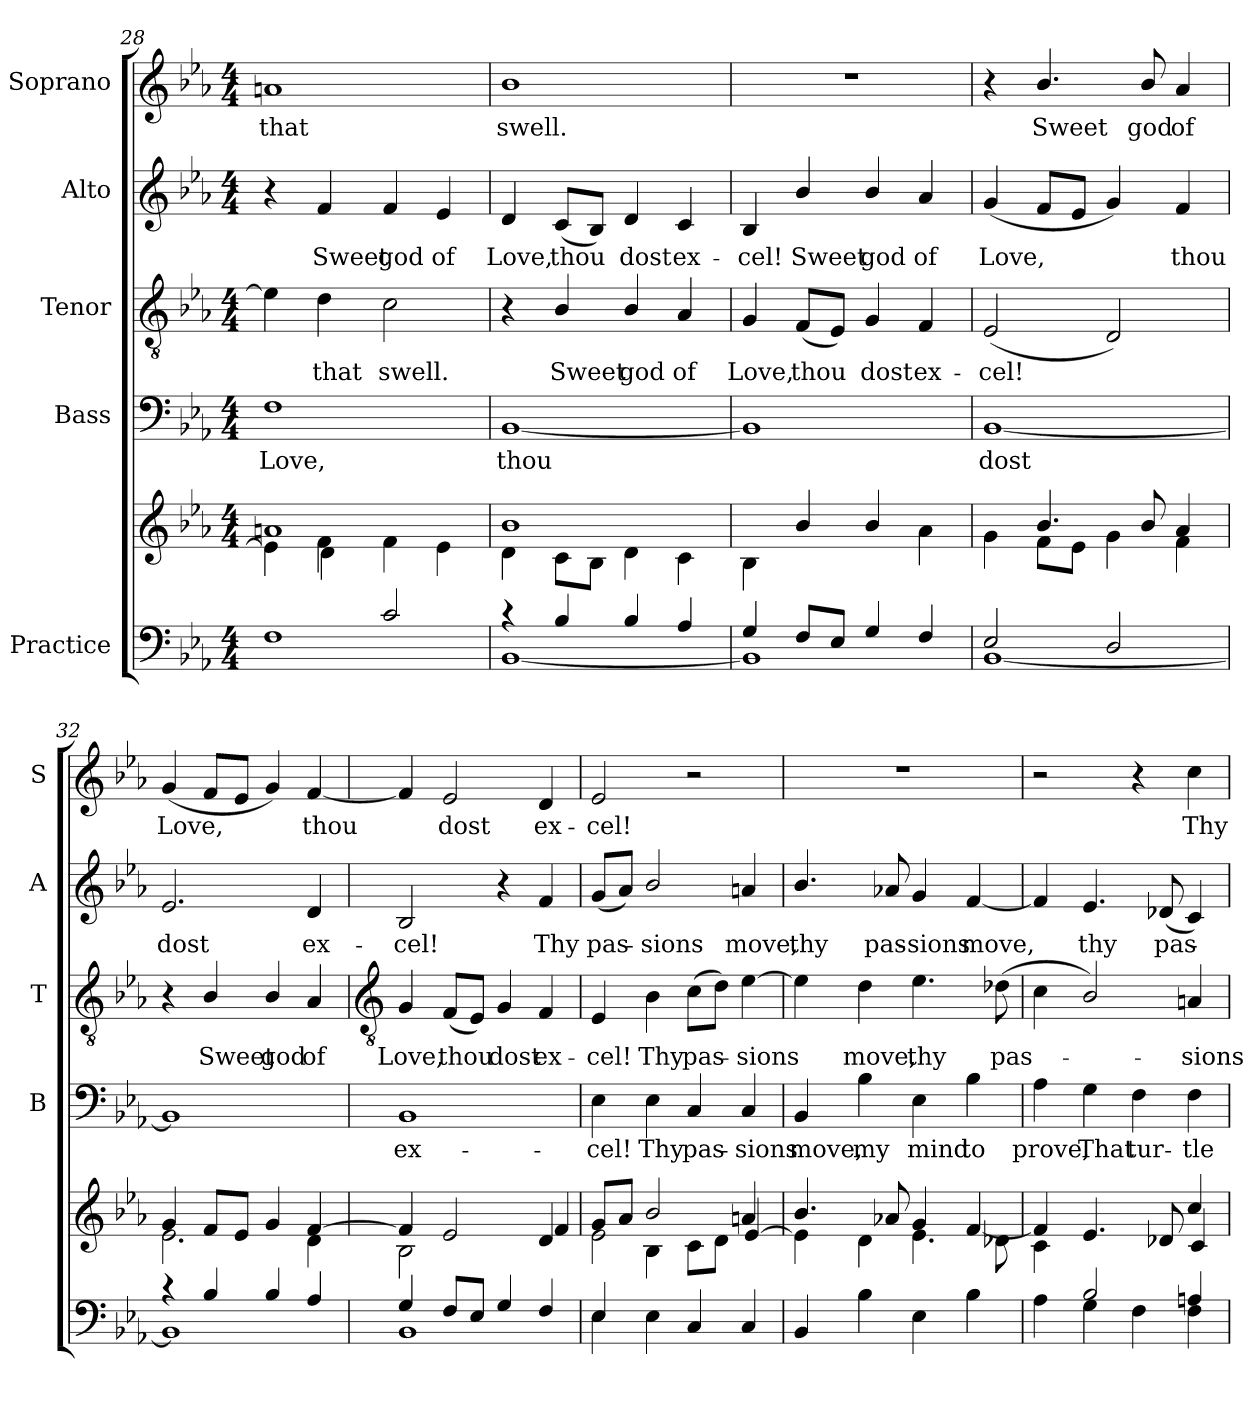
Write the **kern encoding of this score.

**kern	**kern	**kern	**text	**kern	**text	**kern	**text	**kern	**text
*part5	*part5	*part4	*part4	*part3	*part3	*part2	*part2	*part1	*part1
*staff6	*staff5	*staff4	*staff4	*staff3	*staff3	*staff2	*staff2	*staff1	*staff1
*I"Practice	*	*I"Bass	*	*I"Tenor	*	*I"Alto	*	*I"Soprano	*
*	*	*I'B	*	*I'T	*	*I'A	*	*I'S	*
!!LO:LB:g=z
*clefF4	*clefG2	*clefF4	*	*clefGv2	*	*clefG2	*	*clefG2	*
*k[b-e-a-]	*k[b-e-a-]	*k[b-e-a-]	*	*k[b-e-a-]	*	*k[b-e-a-]	*	*k[b-e-a-]	*
*E-:	*E-:	*E-:	*	*E-:	*	*E-:	*	*E-:	*
*M4/4	*M4/4	*M4/4	*	*M4/4	*	*M4/4	*	*M4/4	*
=28	=28	=28	=28	=28	=28	=28	=28	=28	=28
*^	*^	*	*	*	*	*	*	*	*
*	*	*	*^	*	*	*	*	*	*	*	*
!	!	!	!	!	!	!LO:LY:b	!	!	!	!	!	!LO:LY:b
2ryy	1F	1an	4ryy	4e-\]	1F	Love,	4e-]	.	4r	.	1an	that
!	!	!	!	!	!	!	!	!LO:LY:b	!	!LO:LY:b	!	!
.	.	.	4f\	4d\	.	.	4d	that	4f	Sweet	.	.
!	!	!	!	!	!	!	!	!LO:LY:b	!	!LO:LY:b	!	!
2c/	.	.	4f\	2ryy	.	.	2c	swell.	4f	god	.	.
!	!	!	!	!	!	!	!	!	!	!LO:LY:b	!	!
.	.	.	4e-\	.	.	.	.	.	4e-	of	.	.
*	*	*	*v	*v	*	*	*	*	*	*	*	*
=29	=29	=29	=29	=29	=29	=29	=29	=29	=29	=29	=29
!	!	!	!	!	!LO:LY:b	!	!	!	!LO:LY:b	!	!LO:LY:b
4r	[1BB-	1b-	4d\	[1BB-	thou	4r	.	4d	Love,	1b-	swell.
!	!	!	!	!	!	!	!LO:LY:b	!	!LO:LY:b	!	!
4B-/	.	.	8c\L	.	.	4B-/	Sweet	(<8cL	thou	.	.
.	.	.	8B-\J	.	.	.	.	8B-J)	.	.	.
!	!	!	!	!	!	!	!LO:LY:b	!	!LO:LY:b	!	!
4B-/	.	.	4d\	.	.	4B-/	god	4d	dost	.	.
!	!	!	!	!	!	!	!LO:LY:b	!	!LO:LY:b	!	!
4A-/	.	.	4c\	.	.	4A-	of	4c	ex-	.	.
=30	=30	=30	=30	=30	=30	=30	=30	=30	=30	=30	=30
!	!	!	!	!	!	!	!LO:LY:b	!	!LO:LY:b	!	!
4G/	1BB-]	1ryy	4B-	1BB-]	.	4G	Love,	4B-	-cel!	1r	.
!	!	!	!	!	!	!	!LO:LY:b	!	!LO:LY:b	!	!
8F/L	.	.	4b-/	.	.	(<8FL	thou	4b-/	Sweet	.	.
8E-/J	.	.	.	.	.	8E-J)	.	.	.	.	.
!	!	!	!	!	!	!	!LO:LY:b	!	!LO:LY:b	!	!
4G/	.	.	4b-/	.	.	4G	dost	4b-/	god	.	.
!	!	!	!	!	!	!	!LO:LY:b	!	!LO:LY:b	!	!
4F/	.	.	4a-	.	.	4F	ex-	4a-	of	.	.
=31	=31	=31	=31	=31	=31	=31	=31	=31	=31	=31	=31
!	!	!	!	!	!LO:LY:b	!	!LO:LY:b	!	!LO:LY:b	!	!
2E-/	[1BB-	4ryy	4g\	[1BB-	dost	(<2E-	-cel!	(<4g	Love,	4r	.
!	!	!	!	!	!	!	!	!	!	!	!LO:LY:b
.	.	4.b-/	8f\L	.	.	.	.	8fL	.	4.b-/	Sweet
.	.	.	8e-\J	.	.	.	.	8e-J	.	.	.
2D/	.	.	4g\	.	.	2D)	.	4g)	.	.	.
!	!	!	!	!	!	!	!	!	!	!	!LO:LY:b
.	.	8b-/	.	.	.	.	.	.	.	8b-/	god
!	!	!	!	!	!	!	!	!	!LO:LY:b	!	!LO:LY:b
.	.	4a-	4f	.	.	.	.	4f	thou	4a-	of
=32	=32	=32	=32	=32	=32	=32	=32	=32	=32	=32	=32
!	!	!	!	!	!	!	!	!	!LO:LY:b	!	!LO:LY:b
4r	1BB-]	4g	2.e-\	1BB-]	.	4r	.	2.e-	dost	(<4g	Love,
!	!	!	!	!	!	!	!LO:LY:b	!	!	!	!
4B-/	.	8fL	.	.	.	4B-/	Sweet	.	.	8fL	.
.	.	8e-J	.	.	.	.	.	.	.	8e-J	.
!	!	!	!	!	!	!	!LO:LY:b	!	!	!	!
4B-/	.	4g	.	.	.	4B-/	god	.	.	4g)	.
!	!	!	!	!	!	!	!LO:LY:b	!	!LO:LY:b	!	!LO:LY:b
4A-/	.	[4f	4d	.	.	4A-	of	4d	ex-	[4f	thou
!!LO:LB:g=z
=33	=33	=33	=33	=33	=33	=33	=33	=33	=33	=33	=33
*	*	*	*	*	*	*clefGv2	*	*	*	*	*
!	!	!	!	!	!LO:LY:b	!	!LO:LY:b	!	!LO:LY:b	!	!
4G/	1BB-	4f]	2B-\	1BB-	ex-	4G	Love,	2B-	-cel!	4f]	.
!	!	!	!	!	!	!	!LO:LY:b	!	!	!	!LO:LY:b
8F/L	.	2e-	.	.	.	(<8FL	thou	.	.	2e-	dost
8E-/J	.	.	.	.	.	8E-J)	.	.	.	.	.
!	!	!	!	!	!	!	!LO:LY:b	!	!	!	!
4G/	.	.	4ryy	.	.	4G	dost	4r	.	.	.
!	!	!	!	!	!	!	!LO:LY:b	!	!LO:LY:b	!	!LO:LY:b
4F/	.	4d	4f/	.	.	4F	ex-	4f	Thy	4d	ex-
=34	=34	=34	=34	=34	=34	=34	=34	=34	=34	=34	=34
*	*	*	*^	*	*	*	*	*	*	*	*
!	!	!	!	!	!	!LO:LY:b	!	!LO:LY:b	!	!LO:LY:b	!	!LO:LY:b
4E-	4E-	2e-\	8g\L	4ryy	4E-	-cel!	4E-	-cel!	(<8gL	pas-	2e-	-cel!
.	.	.	8a-/J	.	.	.	.	.	8a-J)	.	.	.
!	!	!	!	!	!	!LO:LY:b	!	!LO:LY:b	!	!LO:LY:b	!	!
2.ryy	4E-	.	2b-/	4B-\	4E-	Thy	4B-	Thy	2b-/	sions	.	.
!	!	!	!	!	!	!LO:LY:b	!	!LO:LY:b	!	!	!	!
.	4C	2ryy	.	8c\L	4C	pas-	(>8cL	pas-	.	.	2r	.
.	.	.	.	8d\J	.	.	8dJ)	.	.	.	.	.
!	!	!	!	!	!	!LO:LY:b	!	!LO:LY:b	!	!LO:LY:b	!	!
.	4C	.	4an/	[4e-/	4C	-sions	[4e-	sions	4an	move,	.	.
=35	=35	=35	=35	=35	=35	=35	=35	=35	=35	=35	=35	=35
!	!	!	!	!	!	!LO:LY:b	!	!	!	!LO:LY:b	!	!
*v	*v	*	*	*	*	*	*	*	*	*	*	*
4BB-	1ryy	4.b-/	4e-\]	4BB-	move,	4e-]	.	4.b-/	thy	1r	.
!	!	!	!	!	!LO:LY:b	!	!LO:LY:b	!	!	!	!
4B-	.	.	4d\	4B-	my	4d	move,	.	.	.	.
!	!	!	!	!	!	!	!	!	!LO:LY:b	!	!
.	.	8a-X/	.	.	.	.	.	8a-X	pas-	.	.
!	!	!	!	!	!LO:LY:b	!	!LO:LY:b	!	!LO:LY:b	!	!
4E-	.	4g/	4.e-\	4E-	mind	4.e-	thy	4g	-sions	.	.
!	!	!	!	!	!LO:LY:b	!	!	!	!LO:LY:b	!	!
4B-	.	[4f/	.	4B-	to	.	.	[4f	move,	.	.
!	!	!	!	!	!	!	!LO:LY:b	!	!	!	!
.	.	.	8d-X\L	.	.	(>8d-XL	pas-	.	.	.	.
=36	=36	=36	=36	=36	=36	=36	=36	=36	=36	=36	=36
*^	*	*	*	*	*	*	*	*	*	*	*
!	!	!	!	!	!	!LO:LY:b	!	!	!	!	!	!
4ryy	4A-	2ryy	4f/]	4c\	4A-	prove,	4c	.	4f]	.	2r	.
!	!	!	!	!	!	!LO:LY:b	!	!	!	!LO:LY:b	!	!
2B-/	4G	.	4.e-/	2.ryy	4G	That	2B-/)	.	4.e-	thy	.	.
!	!	!	!	!	!	!LO:LY:b	!	!	!	!	!	!
.	4F	4ryy	.	.	4F	tur-	.	.	.	.	4r	.
!	!	!	!	!	!	!	!	!	!	!LO:LY:b	!	!
.	.	.	8d-X/	.	.	.	.	.	(<8d-XL	pas-	.	.
!	!	!	!	!	!	!LO:LY:b	!	!LO:LY:b	!	!	!	!LO:LY:b
4An	4F	4cc/	4c/	.	4F	-tle	4An	sions	4c)	.	4cc	Thy
*v	*v	*	*	*	*	*	*	*	*	*	*	*
*	*v	*v	*v	*	*	*	*	*	*	*	*
=	=	=	=	=	=	=	=	=	=
*-	*-	*-	*-	*-	*-	*-	*-	*-	*-
